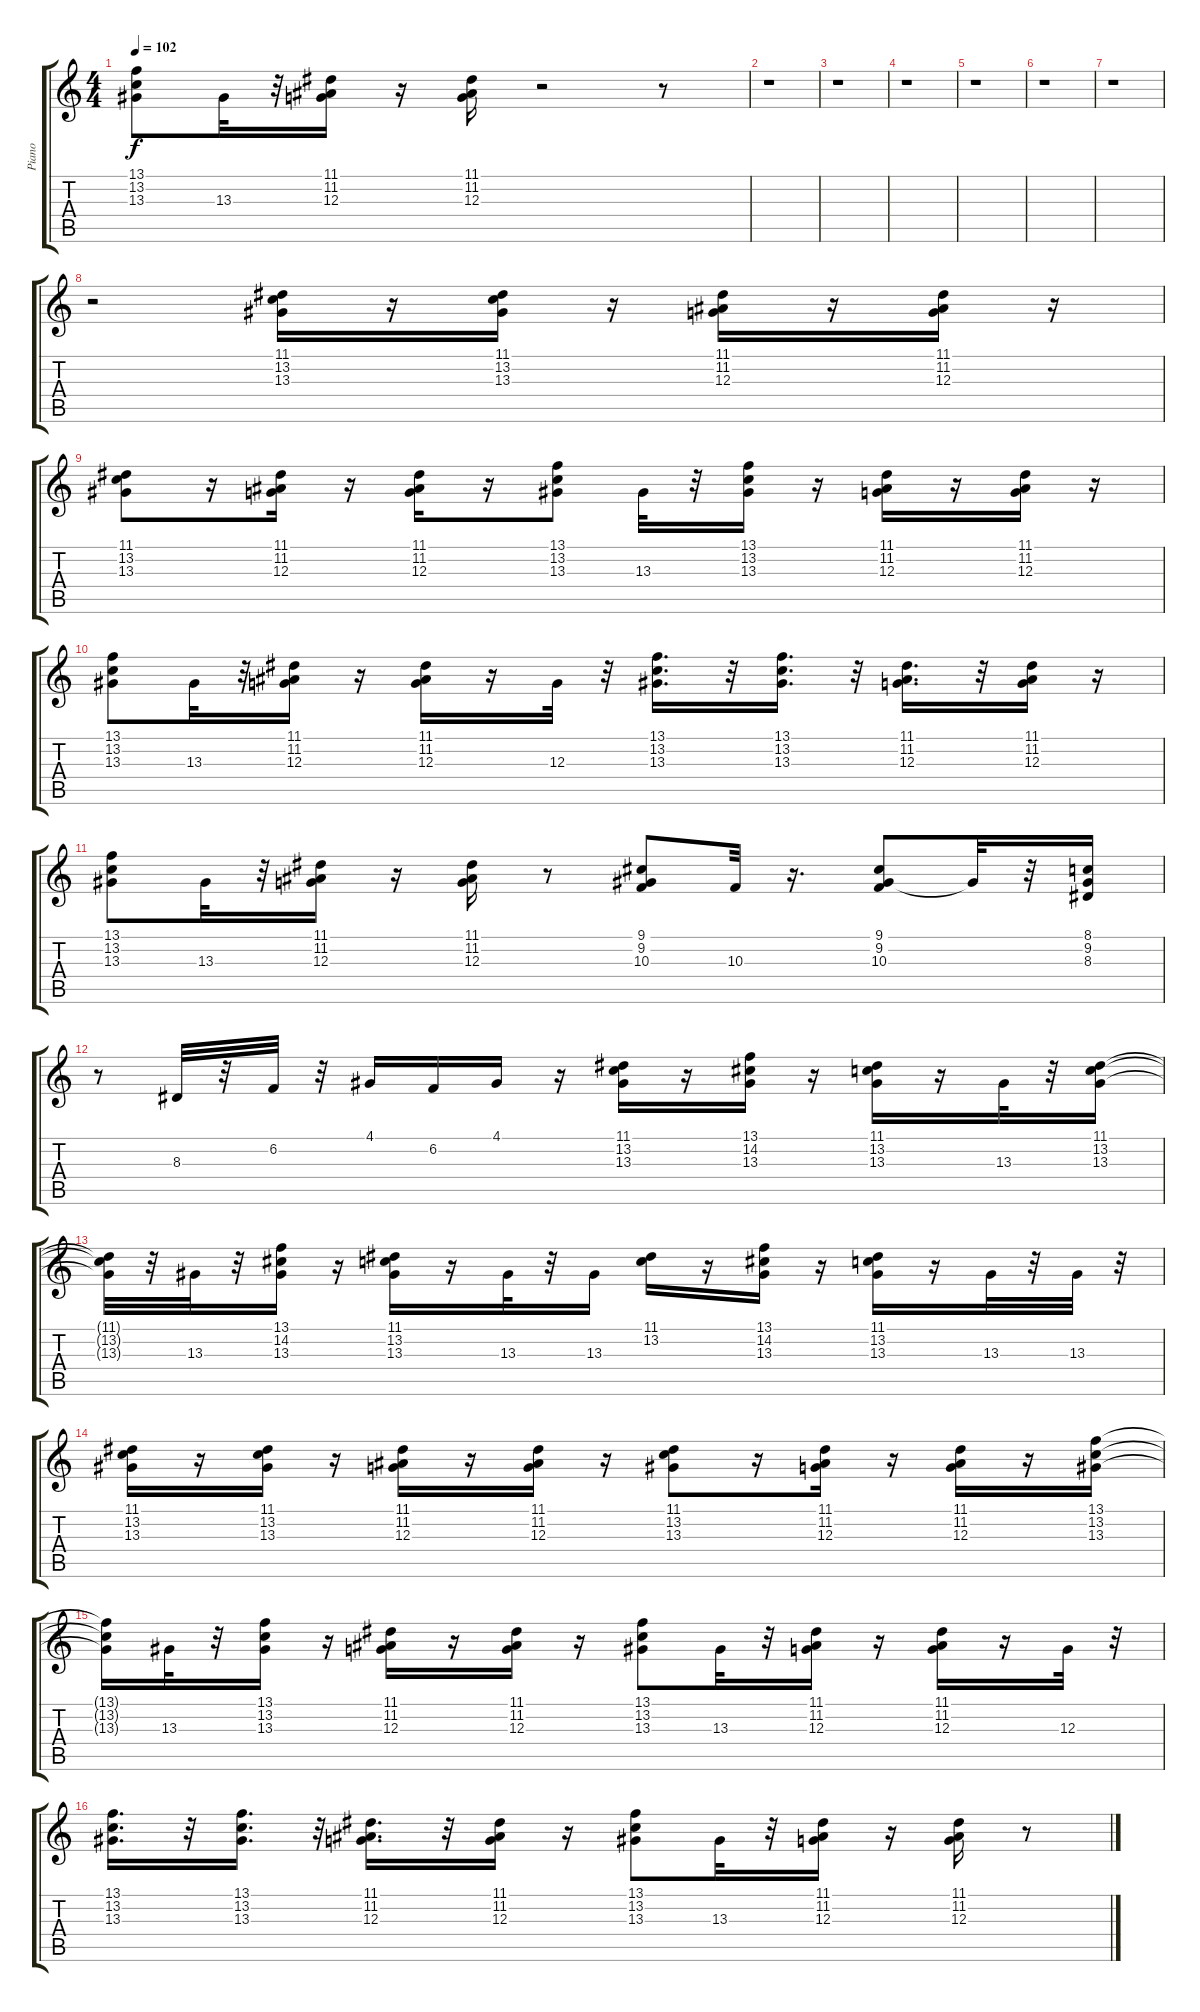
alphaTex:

\track ("Piano" "Piano") {instrument brightacousticpiano}
\staff {score tabs}
\tuning (E4 B3 G3 D3 A2 E2) {hide}
\ts (4 4)
\tempo 102
\clef g2
\ks c
(13.1 13.2 13.3).8{dy f} 13.3.32 r.32 (11.1 11.2 12.3).16 r.16 (11.1 11.2 12.3).16 r.2 r.8 |
r.1 |
r.1 |
r.1 |
r.1 |
r.1 |
r.1 |
r.2 (11.1 13.2 13.3).16 r.16 (11.1 13.2 13.3).16 r.16 (11.1 11.2 12.3).16 r.16 (11.1 11.2 12.3).16 r.16 |
(11.1 13.2 13.3).8 r.16 (11.1 11.2 12.3).16 r.16 (11.1 11.2 12.3).16 r.16 (13.1 13.2 13.3).8 13.3.32 r.32 (13.1 13.2 13.3).16 r.16 (11.1 11.2 12.3).16 r.16 (11.1 11.2 12.3).16 r.16 |
(13.1 13.2 13.3).8 13.3.32 r.32 (11.1 11.2 12.3).16 r.16 (11.1 11.2 12.3).16 r.16 12.3.32 r.32 (13.1 13.2 13.3).16{d} r.32 (13.1 13.2 13.3).16{d} r.32 (11.1 11.2 12.3).16{d} r.32 (11.1 11.2 12.3).16 r.16 |
(13.1 13.2 13.3).8 13.3.32 r.32 (11.1 11.2 12.3).16 r.16 (11.1 11.2 12.3).16 r.8 (9.1 9.2 10.3).8 10.3.32 r.16{d} (9.1 9.2 10.3).8 9.2{t}.32 r.32 (8.1 9.2 8.3).16 |
r.8 8.3.32 r.32 6.2.32 r.32 4.1.16 6.2.16 4.1.16 r.16 (11.1 13.2 13.3).16 r.16 (13.1 14.2 13.3).16 r.16 (11.1 13.2 13.3).16 r.16 13.3.32 r.32 (11.1 13.2 13.3).16 |
(11.1{t} 13.2{t} 13.3{t}).32 r.32 13.3.32 r.32 (13.1 14.2 13.3).16 r.16 (11.1 13.2 13.3).16 r.16 13.3.32 r.32 13.3.16 (11.1 13.2).16 r.16 (13.1 14.2 13.3).16 r.16 (11.1 13.2 13.3).16 r.16 13.3.32 r.32 13.3.32 r.32 |
(11.1 13.2 13.3).16 r.16 (11.1 13.2 13.3).16 r.16 (11.1 11.2 12.3).16 r.16 (11.1 11.2 12.3).16 r.16 (11.1 13.2 13.3).8 r.16 (11.1 11.2 12.3).16 r.16 (11.1 11.2 12.3).16 r.16 (13.1 13.2 13.3).16 |
(13.1{t} 13.2{t} 13.3{t}).16 13.3.32 r.32 (13.1 13.2 13.3).16 r.16 (11.1 11.2 12.3).16 r.16 (11.1 11.2 12.3).16 r.16 (13.1 13.2 13.3).8 13.3.32 r.32 (11.1 11.2 12.3).16 r.16 (11.1 11.2 12.3).16 r.16 12.3.32 r.32 |
(13.1 13.2 13.3).16{d} r.32 (13.1 13.2 13.3).16{d} r.32 (11.1 11.2 12.3).16{d} r.32 (11.1 11.2 12.3).16 r.16 (13.1 13.2 13.3).8 13.3.32 r.32 (11.1 11.2 12.3).16 r.16 (11.1 11.2 12.3).16 r.8
